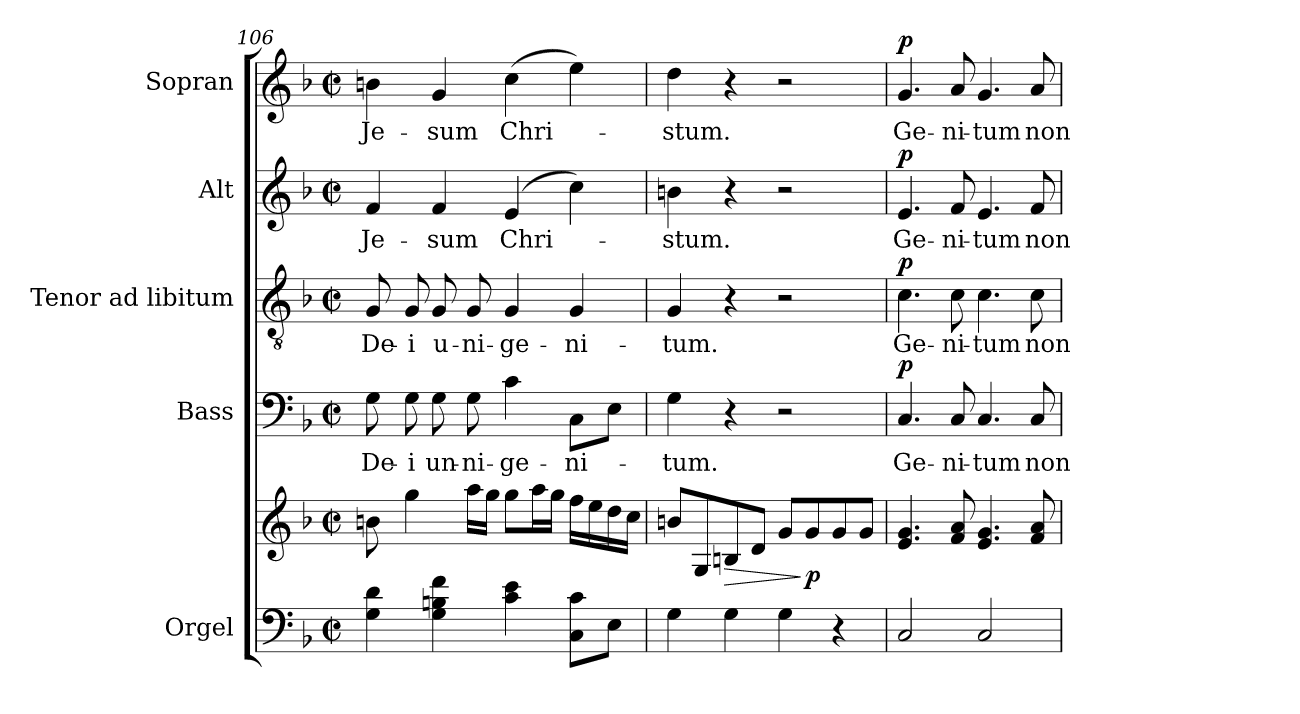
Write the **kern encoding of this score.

**kern	**kern	**dynam	**kern	**text	**dynam	**kern	**text	**dynam	**kern	**text	**dynam	**kern	**text	**dynam
*part5	*part5	*part5	*part4	*part4	*part4	*part3	*part3	*part3	*part2	*part2	*part2	*part1	*part1	*part1
*staff6	*staff5	*staff5/6	*staff4	*staff4	*staff4	*staff3	*staff3	*staff3	*staff2	*staff2	*staff2	*staff1	*staff1	*staff1
*I"Orgel	*	*	*I"Bass	*	*	*I"Tenor ad libitum	*	*	*I"Alt	*	*	*I"Sopran	*	*
*I'Org.	*	*	*I'B.	*	*	*I'T.	*	*	*I'A.	*	*	*I'S.	*	*
*clefF4	*clefG2	*	*clefF4	*	*	*clefGv2	*	*	*clefG2	*	*	*clefG2	*	*
*k[b-]	*k[b-]	*	*k[b-]	*	*	*k[b-]	*	*	*k[b-]	*	*	*k[b-]	*	*
*F:	*F:	*	*F:	*	*	*F:	*	*	*F:	*	*	*F:	*	*
*M2/2	*M2/2	*	*M2/2	*	*	*M2/2	*	*	*M2/2	*	*	*M2/2	*	*
*met(c|)	*met(c|)	*	*met(c|)	*	*	*met(c|)	*	*	*met(c|)	*	*	*met(c|)	*	*
=106	=106	=106	=106	=106	=106	=106	=106	=106	=106	=106	=106	=106	=106	=106
!	!	!	!	!LO:LY:b	!	!	!LO:LY:b	!	!	!LO:LY:b	!	!	!LO:LY:b	!
4G\ 4d\	8bn\	.	8G\	De-	.	8G/	De-	.	4f/	Je-	.	4bn\	Je-	.
!	!	!	!	!LO:LY:b	!	!	!LO:LY:b	!	!	!	!	!	!	!
.	4gg\	.	8G\	-i	.	8G/	-i	.	.	.	.	.	.	.
!	!	!	!	!LO:LY:b	!	!	!LO:LY:b	!	!	!LO:LY:b	!	!	!LO:LY:b	!
4G\ 4Bn\ 4f\	.	.	8G\	un-	.	8G/	u-	.	4f/	-sum	.	4g/	-sum	.
!	!	!	!	!LO:LY:b	!	!	!LO:LY:b	!	!	!	!	!	!	!
.	16aa\LL	.	8G\	-ni-	.	8G/	-ni-	.	.	.	.	.	.	.
.	16gg\JJ	.	.	.	.	.	.	.	.	.	.	.	.	.
!	!	!	!	!LO:LY:b	!	!	!LO:LY:b	!	!	!LO:LY:b	!	!	!LO:LY:b	!
4c\ 4e\	8gg\L	.	4c\	-ge-	.	4G/	-ge-	.	(4e/	Chri-	.	(>4cc\	Chri-	.
.	16aa\L	.	.	.	.	.	.	.	.	.	.	.	.	.
.	16gg\JJ	.	.	.	.	.	.	.	.	.	.	.	.	.
!	!	!	!	!LO:LY:b	!	!	!LO:LY:b	!	!	!	!	!	!	!
8C\ 8c\L	16ff\LL	.	8C\L	-ni-	.	4G/	-ni-	.	4cc\)	.	.	4ee\)	.	.
.	16ee\	.	.	.	.	.	.	.	.	.	.	.	.	.
8E\J	16dd\	.	8E\J	.	.	.	.	.	.	.	.	.	.	.
.	16cc\JJ	.	.	.	.	.	.	.	.	.	.	.	.	.
=107	=107	=107	=107	=107	=107	=107	=107	=107	=107	=107	=107	=107	=107	=107
!	!	!	!	!LO:LY:b	!	!	!LO:LY:b	!	!	!LO:LY:b	!	!	!LO:LY:b	!
4G\	8bn/L	.	4G\	-tum.	.	4G/	-tum.	.	4bn\	-stum.	.	4dd\	-stum.	.
.	8G/	.	.	.	.	.	.	.	.	.	.	.	.	.
!	!	!LO:HP:b	!	!	!	!	!	!	!	!	!	!	!	!
4G\	8Bn/	>	4r	.	.	4r	.	.	4r	.	.	4r	.	.
.	8d/J	.	.	.	.	.	.	.	.	.	.	.	.	.
4G\	8g/L	.	2r	.	.	2r	.	.	2r	.	.	2r	.	.
!	!	!LO:DY:n=1:b	!	!	!	!	!	!	!	!	!	!	!	!
.	8g/	] p	.	.	.	.	.	.	.	.	.	.	.	.
4r	8g/	.	.	.	.	.	.	.	.	.	.	.	.	.
.	8g/J	.	.	.	.	.	.	.	.	.	.	.	.	.
=108	=108	=108	=108	=108	=108	=108	=108	=108	=108	=108	=108	=108	=108	=108
!	!	!	!	!LO:LY:b	!LO:DY:a	!	!LO:LY:b	!LO:DY:a	!	!LO:LY:b	!LO:DY:a	!	!LO:LY:b	!LO:DY:a
2C/	4.e/ 4.g/	.	4.C/	Ge-	p	4.c\	Ge-	p	4.e/	Ge-	p	4.g/	Ge-	p
!	!	!	!	!LO:LY:b	!	!	!LO:LY:b	!	!	!LO:LY:b	!	!	!LO:LY:b	!
.	8f/ 8a/	.	8C/	-ni-	.	8c\	-ni-	.	8f/	-ni-	.	8a/	-ni-	.
!	!	!	!	!LO:LY:b	!	!	!LO:LY:b	!	!	!LO:LY:b	!	!	!LO:LY:b	!
2C/	4.e/ 4.g/	.	4.C/	-tum	.	4.c\	-tum	.	4.e/	-tum	.	4.g/	-tum	.
!	!	!	!	!LO:LY:b	!	!	!LO:LY:b	!	!	!LO:LY:b	!	!	!LO:LY:b	!
.	8f/ 8a/	.	8C/	non	.	8c\	non	.	8f/	non	.	8a/	non	.
=	=	=	=	=	=	=	=	=	=	=	=	=	=	=
*-	*-	*-	*-	*-	*-	*-	*-	*-	*-	*-	*-	*-	*-	*-
